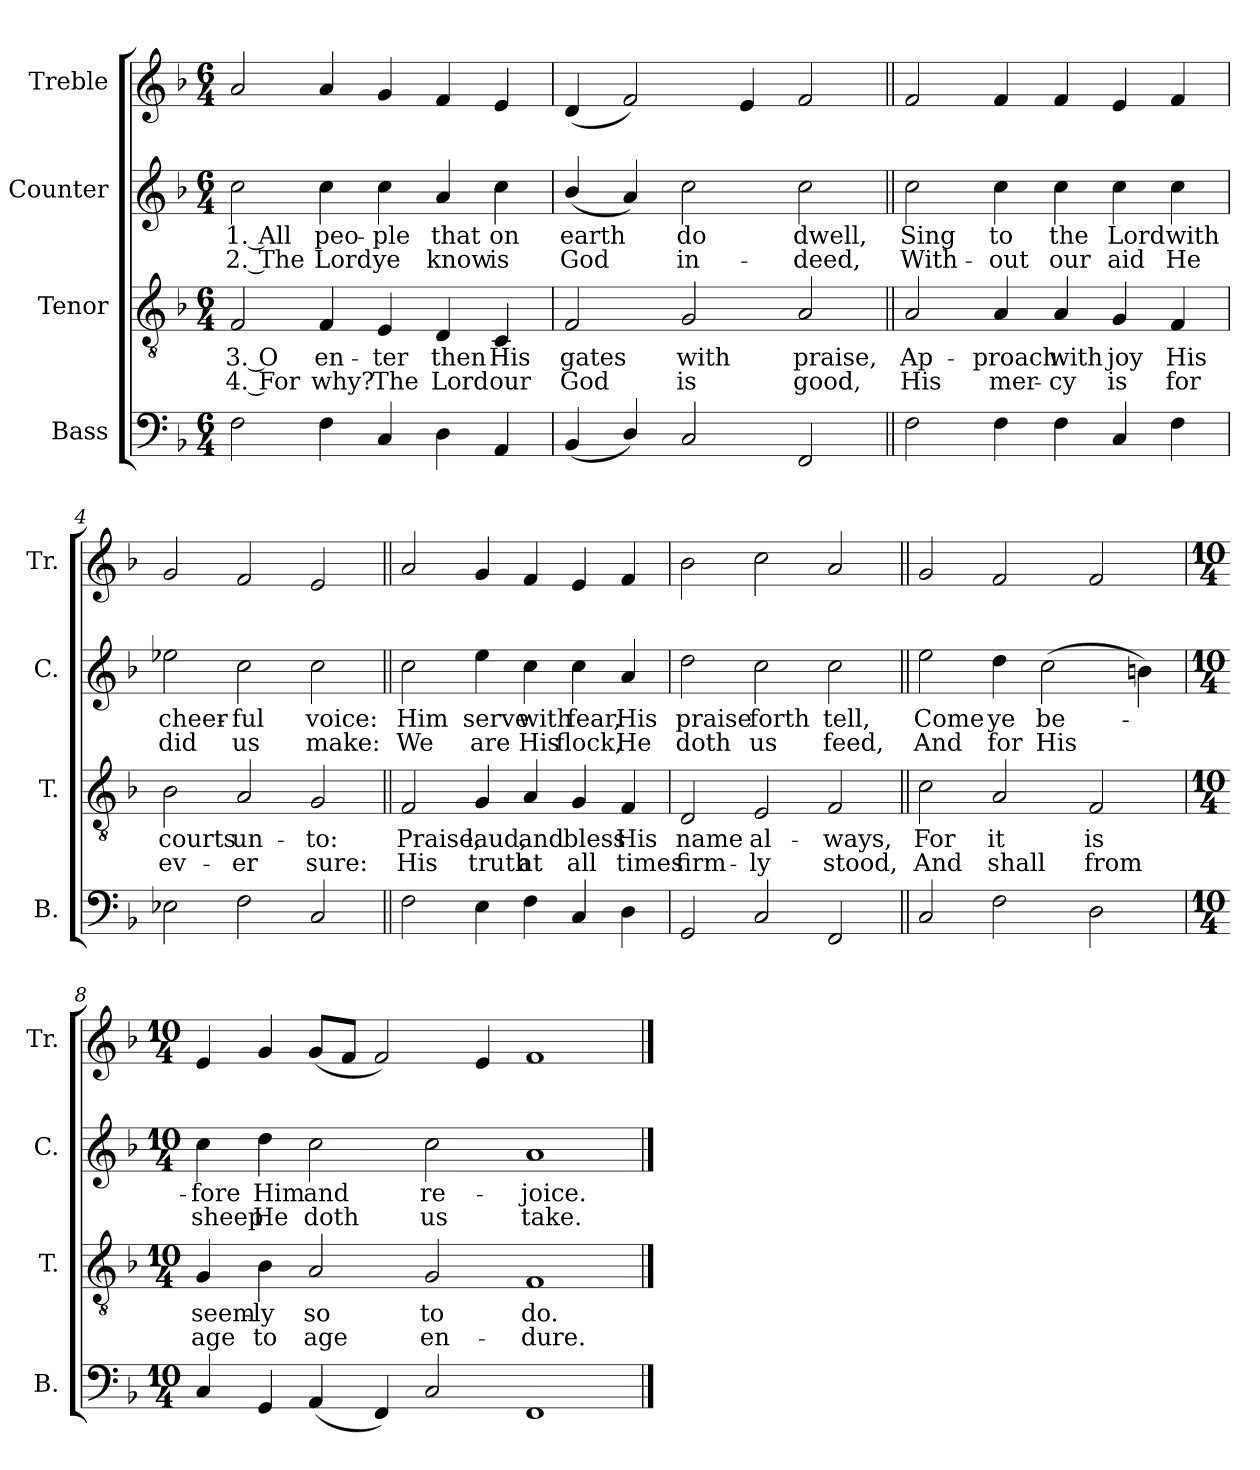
**kern	**kern	**text	**text	**kern	**text	**text	**kern
*part4	*part3	*part3	*part3	*part2	*part2	*part2	*part1
*staff4	*staff3	*staff3	*staff3	*staff2	*staff2	*staff2	*staff1
*I"Bass	*I"Tenor	*	*	*I"Counter	*	*	*I"Treble
*I'B.	*I'T.	*	*	*I'C.	*	*	*I'Tr.
*clefF4	*clefGv2	*	*	*clefG2	*	*	*clefG2
*k[b-]	*k[b-]	*	*	*k[b-]	*	*	*k[b-]
*M6/4	*M6/4	*	*	*M6/4	*	*	*M6/4
=1	=1	=1	=1	=1	=1	=1	=1
2F\	2F/	3. O	4. For	2cc\	1. All	2. The	2a/
4F\	4F/	en-	why?	4cc\	peo-	Lord	4a/
4C/	4E/	-ter	The	4cc\	-ple	ye	4g/
4D\	4D/	then	Lord	4a/	that	know	4f/
4AA/	4C/	His	our	4cc\	on	is	4e/
=2	=2	=2	=2	=2	=2	=2	=2
(4BB-/	2F/	gates	God	(4b-/	earth	God	(4d/
4D/)	.	.	.	4a/)	.	.	2f/)
2C/	2G/	with	is	2cc\	do	in-	.
.	.	.	.	.	.	.	4e/
2FF/	2A/	praise,	good,	2cc\	dwell,	-deed,	2f/
=3||	=3||	=3||	=3||	=3||	=3||	=3||	=3||
2F\	2A/	Ap-	His	2cc\	Sing	With-	2f/
4F\	4A/	-proach	mer-	4cc\	to	-out	4f/
4F\	4A/	with	-cy	4cc\	the	our	4f/
4C/	4G/	joy	is	4cc\	Lord	aid	4e/
4F\	4F/	His	for	4cc\	with	He	4f/
=4	=4	=4	=4	=4	=4	=4	=4
2E-X\	2B-\	courts	ev-	2ee-X\	cheer-	did	2g/
2F\	2A/	un-	-er	2cc\	-ful	us	2f/
2C/	2G/	-to:	sure:	2cc\	voice:	make:	2e/
=5||	=5||	=5||	=5||	=5||	=5||	=5||	=5||
2F\	2F/	Praise,	His	2cc\	Him	We	2a/
4E\	4G/	laud,	truth	4ee\	serve	are	4g/
4F\	4A/	and	at	4cc\	with	His	4f/
4C/	4G/	bless	all	4cc\	fear,	flock,	4e/
4D\	4F/	His	times	4a/	His	He	4f/
=6	=6	=6	=6	=6	=6	=6	=6
2GG/	2D/	name	firm-	2dd\	praise	doth	2b-\
2C/	2E/	al-	-ly	2cc\	forth	us	2cc\
2FF/	2F/	-ways,	stood,	2cc\	tell,	feed,	2a/
=7||	=7||	=7||	=7||	=7||	=7||	=7||	=7||
2C/	2c\	For	And	2ee\	Come	And	2g/
2F\	2A/	it	shall	4dd\	ye	for	2f/
.	.	.	.	(2cc\	be-	His	.
2D\	2F/	is	from	.	.	.	2f/
.	.	.	.	4bn\)	.	.	.
=8	=8	=8	=8	=8	=8	=8	=8
*M10/4	*M10/4	*	*	*M10/4	*	*	*M10/4
4C/	4G/	seem-	age	4cc\	-fore	sheep	4e/
4GG/	4B-\	-ly	to	4dd\	Him	He	4g/
(4AA/	2A/	so	age	2cc\	and	doth	(8g/L
.	.	.	.	.	.	.	8f/J
4FF/)	.	.	.	.	.	.	2f/)
2C/	2G/	to	en-	2cc\	re-	us	.
.	.	.	.	.	.	.	4e/
1FF	1F	do.	-dure.	1a	-joice.	take.	1f
==	==	==	==	==	==	==	==
*-	*-	*-	*-	*-	*-	*-	*-
